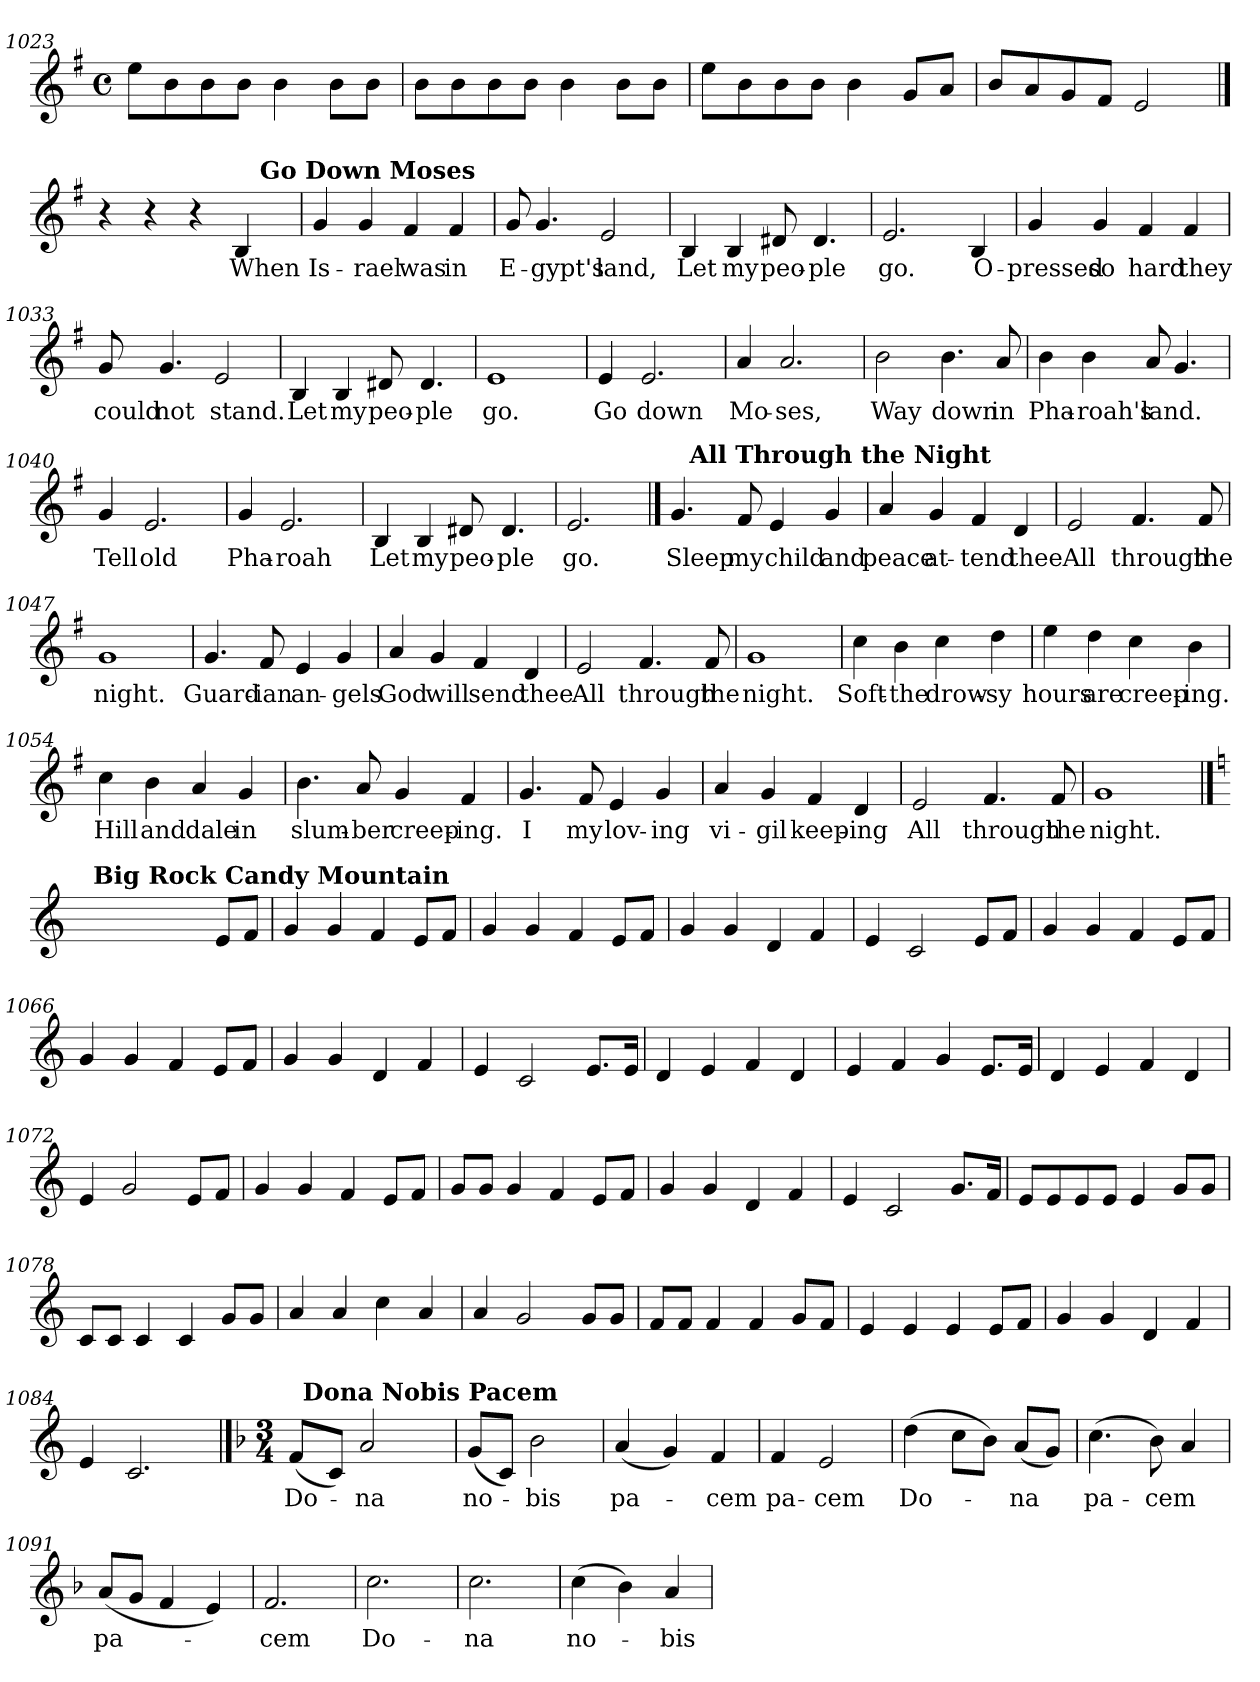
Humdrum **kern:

**kern	**text
*part1	*part1
*staff1	*staff1
*clefG2	*
*k[f#]	*
*G:	*
*M4/4	*
*met(c)	*
=1023	=1023
8ee\L	.
8b\	.
8b\	.
8b\J	.
4b\	.
8b\L	.
8b\J	.
=1024	=1024
8b\L	.
8b\	.
8b\	.
8b\J	.
4b\	.
8b\L	.
8b\J	.
=1025	=1025
8ee\L	.
8b\	.
8b\	.
8b\J	.
4b\	.
8g/L	.
8a/J	.
=1026	=1026
8b/L	.
8a/	.
8g/	.
8f#/J	.
2e/	.
!!LO:LB:g=z
==1027	==1027
*^	*
4r	2ryy	.
4r	.	.
4r	4ryy	.
!	!	!LO:LY:b
4B/	16.ryy	When
!	!LO:TX:a:B:t=Go Down Moses	!
.	8ryy	.
.	32ryy	.
=1028	=1028	=1028
!	!	!LO:LY:b
*v	*v	*
4g/	Is-
!	!LO:LY:b
4g/	-rael
!	!LO:LY:b
4f#/	was
!	!LO:LY:b
4f#/	in
=1029	=1029
!	!LO:LY:b
8g/	E-
!	!LO:LY:b
4.g/	-gypt's
!	!LO:LY:b
2e/	land,
=1030	=1030
!	!LO:LY:b
4B/	Let
!	!LO:LY:b
4B/	my
!	!LO:LY:b
8d#X/	peo-
!	!LO:LY:b
4.d#/	-ple
=1031	=1031
!	!LO:LY:b
2.e/	go.
!	!LO:LY:b
4B/	O-
!!LO:LB:g=z
=1032	=1032
!	!LO:LY:b
4g/	-pressed
!	!LO:LY:b
4g/	so
!	!LO:LY:b
4f#/	hard
!	!LO:LY:b
4f#/	they
=1033	=1033
!	!LO:LY:b
8g/	could
!	!LO:LY:b
4.g/	not
!	!LO:LY:b
2e/	stand.
=1034	=1034
!	!LO:LY:b
4B/	Let
!	!LO:LY:b
4B/	my
!	!LO:LY:b
8d#X/	peo-
!	!LO:LY:b
4.d#/	-ple
=1035	=1035
!	!LO:LY:b
1e	go.
!!LO:LB:g=z
=1036	=1036
!	!LO:LY:b
4e/	Go
!	!LO:LY:b
2.e/	down
=1037	=1037
!	!LO:LY:b
4a/	Mo-
!	!LO:LY:b
2.a/	-ses,
=1038	=1038
!	!LO:LY:b
2b\	Way
!	!LO:LY:b
4.b\	down
!	!LO:LY:b
8a/	in
=1039	=1039
!	!LO:LY:b
4b\	Pha-
!	!LO:LY:b
4b\	-roah's
!	!LO:LY:b
8a/	land.
4.g/	.
!!LO:LB:g=z
=1040	=1040
!	!LO:LY:b
4g/	Tell
!	!LO:LY:b
2.e/	old
=1041	=1041
!	!LO:LY:b
4g/	Pha-
!	!LO:LY:b
2.e/	-roah
=1042	=1042
!	!LO:LY:b
4B/	Let
!	!LO:LY:b
4B/	my
!	!LO:LY:b
8d#X/	peo-
!	!LO:LY:b
4.d#/	-ple
=1043	=1043
!	!LO:LY:b
2.e/	go.
!!LO:PB:g=z
==1044	==1044
!	!LO:LY:b
*^	*
4.g/	16ryy	Sleep
!	!LO:TX:a:B:t=All Through the Night	!
.	2...ryy	.
!	!	!LO:LY:b
8f#/	.	my
!	!	!LO:LY:b
4e/	.	child
!	!	!LO:LY:b
4g/	.	and
=1045	=1045	=1045
!	!	!LO:LY:b
*v	*v	*
4a/	peace
!	!LO:LY:b
4g/	at-
!	!LO:LY:b
4f#/	-tend
!	!LO:LY:b
4d/	thee
=1046	=1046
!	!LO:LY:b
2e/	All
!	!LO:LY:b
4.f#/	through
!	!LO:LY:b
8f#/	the
=1047	=1047
!	!LO:LY:b
1g	night.
!!LO:LB:g=z
=1048	=1048
!	!LO:LY:b
4.g/	Guard-
!	!LO:LY:b
8f#/	-ian
!	!LO:LY:b
4e/	an-
!	!LO:LY:b
4g/	-gels
=1049	=1049
!	!LO:LY:b
4a/	God
!	!LO:LY:b
4g/	will
!	!LO:LY:b
4f#/	send
!	!LO:LY:b
4d/	thee
=1050	=1050
!	!LO:LY:b
2e/	All
!	!LO:LY:b
4.f#/	through
!	!LO:LY:b
8f#/	the
=1051	=1051
!	!LO:LY:b
1g	night.
!!LO:LB:g=z
=1052	=1052
!	!LO:LY:b
4cc\	Soft-
!	!LO:LY:b
4b\	-the
!	!LO:LY:b
4cc\	drow-
!	!LO:LY:b
4dd\	-sy
=1053	=1053
!	!LO:LY:b
4ee\	hours
!	!LO:LY:b
4dd\	are
!	!LO:LY:b
4cc\	creep-
!	!LO:LY:b
4b\	-ing.
=1054	=1054
!	!LO:LY:b
4cc\	Hill
!	!LO:LY:b
4b\	and
!	!LO:LY:b
4a/	dale
!	!LO:LY:b
4g/	in
=1055	=1055
!	!LO:LY:b
4.b\	slum-
!	!LO:LY:b
8a/	-ber
!	!LO:LY:b
4g/	creep-
!	!LO:LY:b
4f#/	-ing.
!!LO:LB:g=z
=1056	=1056
!	!LO:LY:b
4.g/	I
!	!LO:LY:b
8f#/	my
!	!LO:LY:b
4e/	lov-
!	!LO:LY:b
4g/	-ing
=1057	=1057
!	!LO:LY:b
4a/	vi-
!	!LO:LY:b
4g/	-gil
!	!LO:LY:b
4f#/	keep-
!	!LO:LY:b
4d/	-ing
=1058	=1058
!	!LO:LY:b
2e/	All
!	!LO:LY:b
4.f#/	through
!	!LO:LY:b
8f#/	the
=1059	=1059
!	!LO:LY:b
1g	night.
!!LO:LB:g=z
==1060	==1060
*k[]	*
*C:	*
*^	*
4ryy	16ryy	.
!	!LO:TX:a:B:t=Big Rock Candy Mountain	!
.	2...ryy	.
4ryy	.	.
4ryy	.	.
8e/L	.	.
8f/J	.	.
*v	*v	*
=1061	=1061
4g/	.
4g/	.
4f/	.
8e/L	.
8f/J	.
=1062	=1062
4g/	.
4g/	.
4f/	.
8e/L	.
8f/J	.
=1063	=1063
4g/	.
4g/	.
4d/	.
4f/	.
!!LO:LB:g=z
=1064	=1064
4e/	.
2c/	.
8e/L	.
8f/J	.
=1065	=1065
4g/	.
4g/	.
4f/	.
8e/L	.
8f/J	.
=1066	=1066
4g/	.
4g/	.
4f/	.
8e/L	.
8f/J	.
=1067	=1067
4g/	.
4g/	.
4d/	.
4f/	.
!!LO:LB:g=z
=1068	=1068
4e/	.
2c/	.
8.e/L	.
16e/Jk	.
=1069	=1069
4d/	.
4e/	.
4f/	.
4d/	.
=1070	=1070
4e/	.
4f/	.
4g/	.
8.e/L	.
16e/Jk	.
=1071	=1071
4d/	.
4e/	.
4f/	.
4d/	.
!!LO:LB:g=z
=1072	=1072
4e/	.
2g/	.
8e/L	.
8f/J	.
=1073	=1073
4g/	.
4g/	.
4f/	.
8e/L	.
8f/J	.
=1074	=1074
8g/L	.
8g/J	.
4g/	.
4f/	.
8e/L	.
8f/J	.
=1075	=1075
4g/	.
4g/	.
4d/	.
4f/	.
!!LO:LB:g=z
=1076	=1076
4e/	.
2c/	.
8.g/L	.
16f/Jk	.
=1077	=1077
8e/L	.
8e/	.
8e/	.
8e/J	.
4e/	.
8g/L	.
8g/J	.
=1078	=1078
8c/L	.
8c/J	.
4c/	.
4c/	.
8g/L	.
8g/J	.
=1079	=1079
4a/	.
4a/	.
4cc\	.
4a/	.
!!LO:LB:g=z
=1080	=1080
4a/	.
2g/	.
8g/L	.
8g/J	.
=1081	=1081
8f/L	.
8f/J	.
4f/	.
4f/	.
8g/L	.
8f/J	.
=1082	=1082
4e/	.
4e/	.
4e/	.
8e/L	.
8f/J	.
=1083	=1083
4g/	.
4g/	.
4d/	.
4f/	.
=1084	=1084
4e/	.
2.c/	.
!!LO:PB:g=z
==1085	==1085
*k[b-]	*
*F:	*
*M3/4	*
!	!LO:LY:b
*^	*
(<8f/L	32ryy	Do-
!	!LO:TX:a:B:t=Dona Nobis Pacem	!
.	2ryy	.
8c/J)	.	.
!	!	!LO:LY:b
2a/	.	-na
.	8..ryy	.
=1086	=1086	=1086
!	!	!LO:LY:b
*v	*v	*
(<8g/L	no-
8c/J)	.
!	!LO:LY:b
2b-\	-bis
=1087	=1087
!	!LO:LY:b
(<4a/	pa-
4g/)	.
!	!LO:LY:b
4f/	-cem
=1088	=1088
!	!LO:LY:b
4f/	pa-
!	!LO:LY:b
2e/	-cem
=1089	=1089
!	!LO:LY:b
(>4dd\	Do-
8cc\L	.
8b-\J)	.
!	!LO:LY:b
(<8a/L	-na
8g/J)	.
=1090	=1090
!	!LO:LY:b
(>4.cc\	pa-
!	!LO:LY:b
8b-\)	-cem
4a/	.
=1091	=1091
!	!LO:LY:b
(<8a/L	pa-
8g/J	.
4f/	.
4e/)	.
=1092	=1092
!	!LO:LY:b
2.f/	-cem
!!LO:LB:g=z
=1093	=1093
!	!LO:LY:b
2.cc\	Do-
=1094	=1094
!	!LO:LY:b
2.cc\	-na
=1095	=1095
!	!LO:LY:b
(>4cc\	no-
4b-\)	.
!	!LO:LY:b
4a/	-bis
=	=
*-	*-
